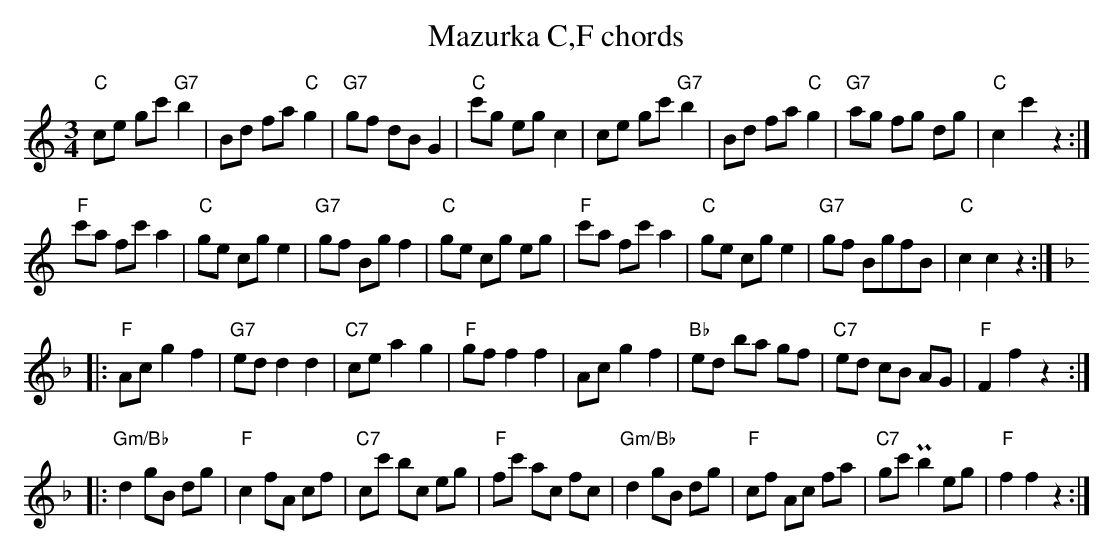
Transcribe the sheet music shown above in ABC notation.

X:1
T:Mazurka C,F chords
M:3/4
L:1/8
K:C %%MIDI gchordon
"C"ce gc' "G7"b2 | Bd fa "C"g2 | "G7"gf dB G2 | "C"c'g eg c2 | ce gc' "G7"b2 | Bd fa "C"g2 | "G7"ag fg dg | "C"c2 c'2 z2 :|
"F"c'a fc' a2 | "C"ge cg e2 | "G7"gf Bg f2 | "C"ge cg eg | "F"c'a fc' a2 | "C"ge cg e2 | "G7"gf BgfB | "C"c2c2z2 :|
K:F
|: "F"Ac g2 f2 | "G7"ed d2d2 | "C7"ce a2g2 | "F"gf f2f2 | Ac g2f2 | "Bb"ed ba gf | "C7"ed cB AG | "F"F2f2 z2 :|
|: "Gm/Bb"d2 gB dg | "F"c2 fA cf | "C7"cc' bc eg | "F"fc' ac fc | "Gm/Bb"d2 gB dg | "F"cf Ac fa | "C7"gc' Pb2 eg | "F"f2f2 z2 :|
